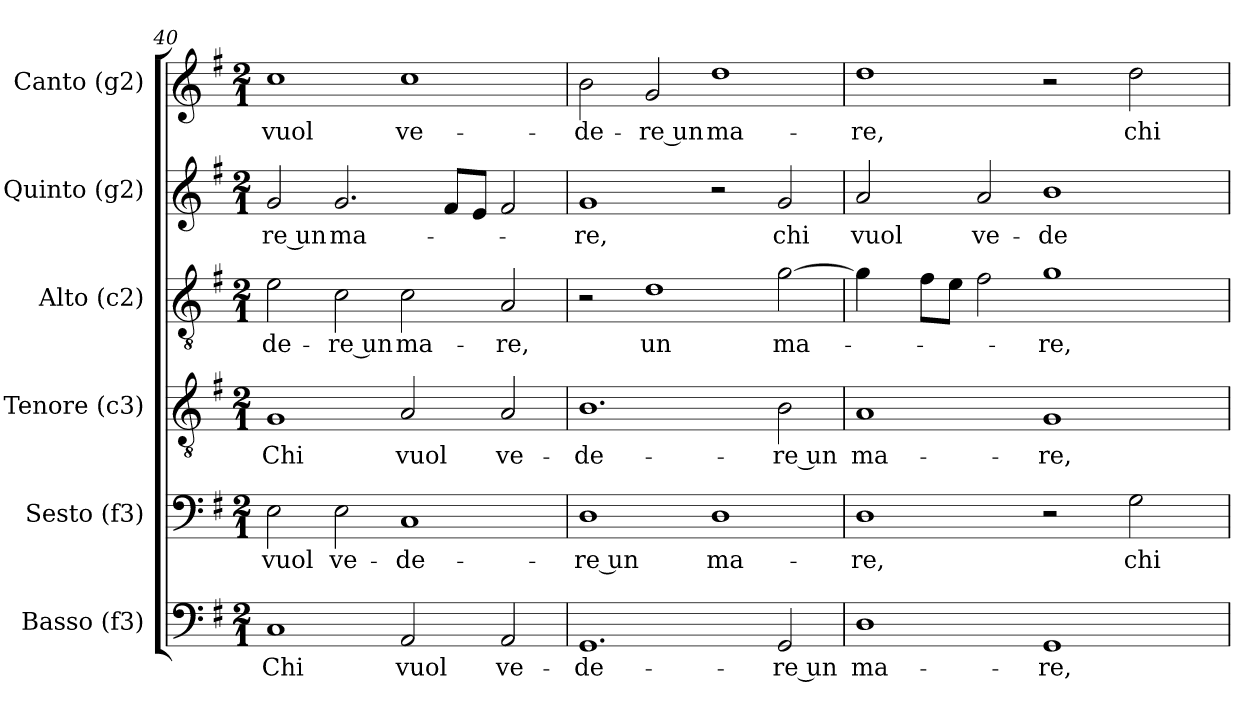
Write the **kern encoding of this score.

**kern	**text	**kern	**text	**kern	**text	**kern	**text	**kern	**text	**kern	**text
*part6	*part6	*part5	*part5	*part4	*part4	*part3	*part3	*part2	*part2	*part1	*part1
*staff6	*staff6	*staff5	*staff5	*staff4	*staff4	*staff3	*staff3	*staff2	*staff2	*staff1	*staff1
*I"Basso (f3)	*	*I"Sesto (f3)	*	*I"Tenore (c3)	*	*I"Alto (c2)	*	*I"Quinto (g2)	*	*I"Canto (g2)	*
*I'B.	*	*I'S.	*	*I'T.	*	*I'A.	*	*I'Q.	*	*I'C.	*
*clefF4	*	*clefF4	*	*clefGv2	*	*clefGv2	*	*clefG2	*	*clefG2	*
*k[f#]	*	*k[f#]	*	*k[f#]	*	*k[f#]	*	*k[f#]	*	*k[f#]	*
*G:	*	*G:	*	*G:	*	*G:	*	*G:	*	*G:	*
*M2/1	*	*M2/1	*	*M2/1	*	*M2/1	*	*M2/1	*	*M2/1	*
=40	=40	=40	=40	=40	=40	=40	=40	=40	=40	=40	=40
!	!LO:LY:b:cj	!	!LO:LY:b:cj	!	!LO:LY:b:cj	!	!LO:LY:b:cj	!	!LO:LY:b:rj	!	!LO:LY:b:cj
1C	Chi	2E\	vuol	1G	Chi	2e\	-de-	2g/	-re un	1cc	vuol
!	!	!	!LO:LY:b:cj	!	!	!	!LO:LY:b:rj	!	!LO:LY:b	!	!
.	.	2E\	ve-	.	.	2c\	-re un	2.g/	ma-	.	.
!	!LO:LY:b:cj	!	!LO:LY:b:cj	!	!LO:LY:b:cj	!	!LO:LY:b:cj	!	!	!	!LO:LY:b:cj
2AA/	vuol	1C	-de-	2A/	vuol	2c\	ma-	.	.	1cc	ve-
.	.	.	.	.	.	.	.	8f#/L	.	.	.
.	.	.	.	.	.	.	.	8e/J	.	.	.
!	!LO:LY:b:cj	!	!	!	!LO:LY:b:cj	!	!LO:LY:b:cj	!	!	!	!
2AA/	ve-	.	.	2A/	ve-	2A/	-re,	2f#/	.	.	.
=41	=41	=41	=41	=41	=41	=41	=41	=41	=41	=41	=41
!	!LO:LY:b:cj	!	!LO:LY:b:rj	!	!LO:LY:b:cj	!	!	!	!LO:LY:b:cj	!	!LO:LY:b:cj
1.GG	-de-	1D	-re un	1.B	-de-	2r	.	1g	-re,	2b\	-de-
!	!	!	!	!	!	!	!LO:LY:b:cj	!	!	!	!LO:LY:b:rj
.	.	.	.	.	.	1d	un	.	.	2g/	-re un
!	!	!	!LO:LY:b:cj	!	!	!	!	!	!	!	!LO:LY:b:cj
.	.	1D	ma-	.	.	.	.	2r	.	1dd	ma-
!	!LO:LY:b:rj	!	!	!	!LO:LY:b:rj	!	!LO:LY:b	!	!LO:LY:b:cj	!	!
2GG/	-re un	.	.	2B\	-re un	[<2g\	ma-	2g/	chi	.	.
!!LO:LB:g=z
=42	=42	=42	=42	=42	=42	=42	=42	=42	=42	=42	=42
!	!LO:LY:b:cj	!	!LO:LY:b:cj	!	!LO:LY:b:cj	!	!	!	!LO:LY:b:cj	!	!LO:LY:b:cj
*	*	*	*	*	*	*^	*	*	*	*	*
1D	ma-	1D	-re,	1A	ma-	4g\]	8ryy	.	2a/	vuol	1dd	-re,
.	.	.	.	.	.	.	32ryy	.	.	.	.	.
.	.	.	.	.	.	.	1ryy	.	.	.	.	.
.	.	.	.	.	.	8f#\L	.	.	.	.	.	.
.	.	.	.	.	.	8e\J	.	.	.	.	.	.
!	!	!	!	!	!	!	!	!	!	!LO:LY:b:cj	!	!
.	.	.	.	.	.	2f#\	.	.	2a/	ve-	.	.
!	!LO:LY:b:cj	!	!	!	!LO:LY:b:cj	!	!	!LO:LY:b:cj	!	!LO:LY:b:cj	!	!
1GG	-re,	2r	.	1G	-re,	1g	.	-re,	1b	-de-	2r	.
.	.	.	.	.	.	.	2ryy	.	.	.	.	.
!	!	!	!LO:LY:b:cj	!	!	!	!	!	!	!	!	!LO:LY:b:cj
.	.	2G\	chi	.	.	.	.	.	.	.	2dd\	chi
.	.	.	.	.	.	.	4ryy	.	.	.	.	.
.	.	.	.	.	.	.	16.ryy	.	.	.	.	.
*	*	*	*	*	*	*v	*v	*	*	*	*	*
=	=	=	=	=	=	=	=	=	=	=	=
*-	*-	*-	*-	*-	*-	*-	*-	*-	*-	*-	*-
